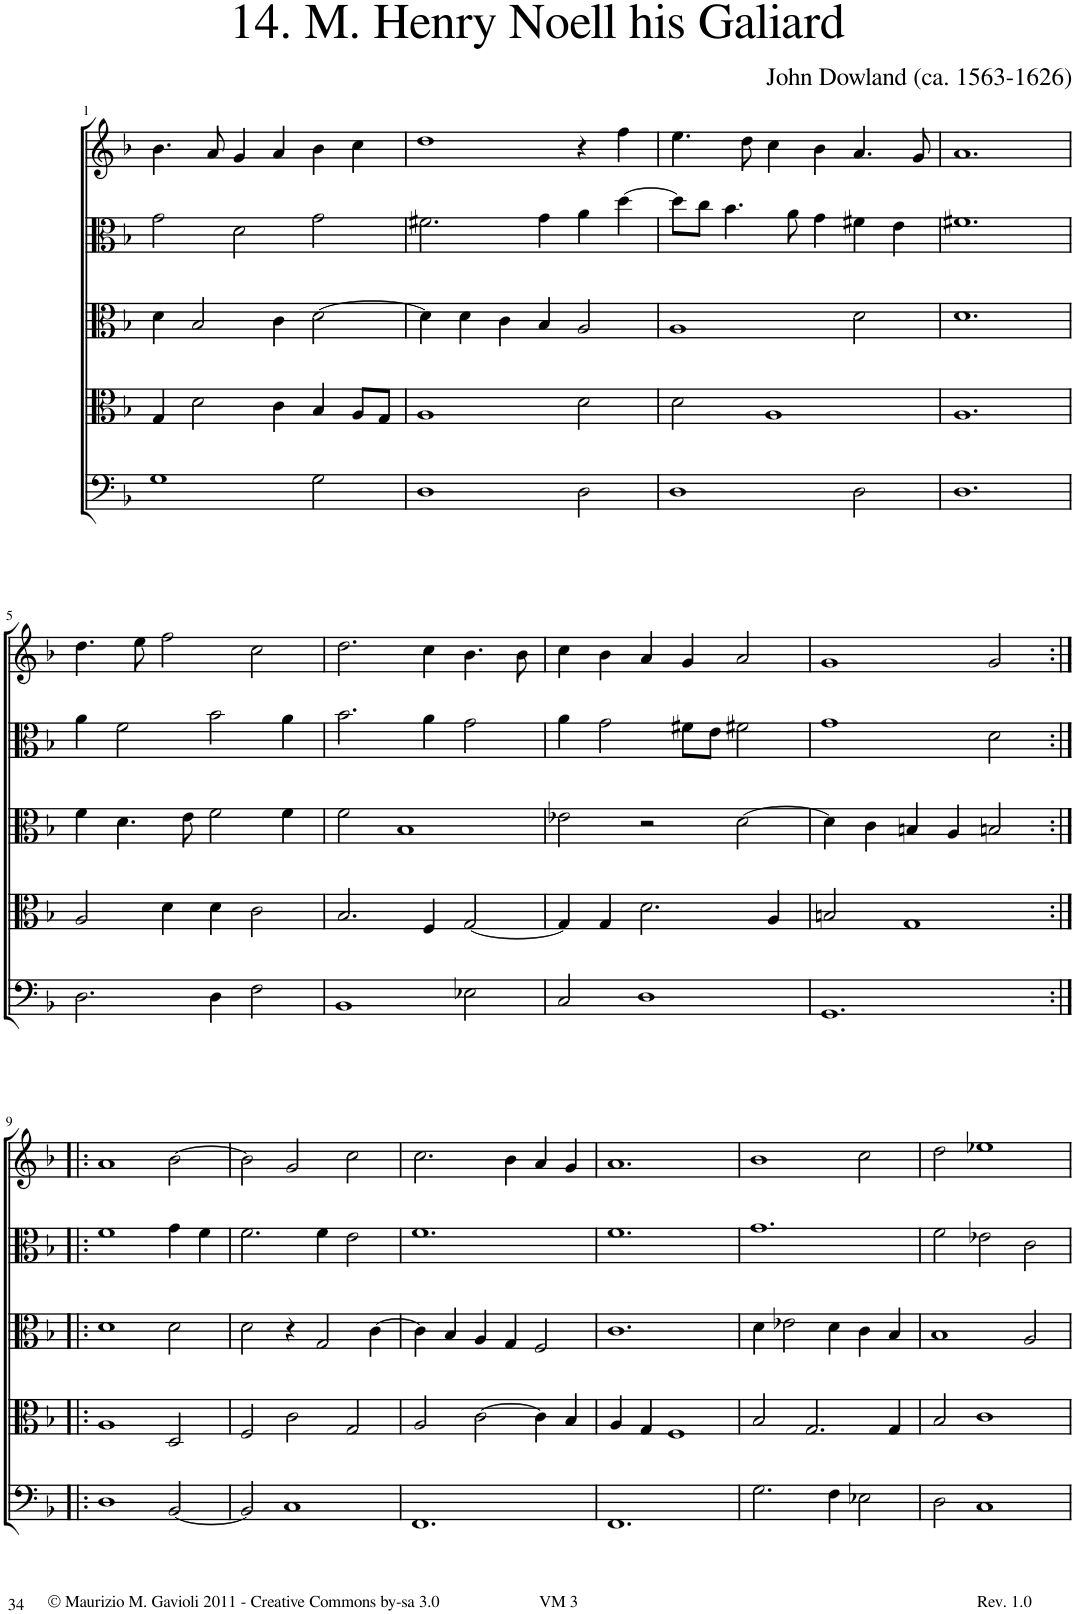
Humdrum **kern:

**kern	**kern	**kern	**kern	**kern
*part5	*part4	*part3	*part2	*part1
*staff5	*staff4	*staff3	*staff2	*staff1
*I"Trombone	*I"Trombone	*I"Trombone	*I"C Trumpet	*I"C Trumpet
*I'Trb	*I'Trb	*I'Trb	*I'Tpt	*I'Tpt
!!LO:PB:g=z
*clefF4	*clefC3	*clefC3	*clefC3	*clefG2
*k[b-]	*k[b-]	*k[b-]	*k[b-]	*k[b-]
*M3/2	*M3/2	*M3/2	*M3/2	*M3/2
=1!|:	=1!|:	=1!|:	=1!|:	=1!|:
1G	4G/	4d\	2g\	4.b-\
.	2d\	2B-/	.	.
.	.	.	.	8a/
.	.	.	2d\	4g/
.	4c\	4c\	.	4a/
2G\	4B-/	[2d\	2g\	4b-\
.	8A/L	.	.	4cc\
.	8G/J	.	.	.
=2	=2	=2	=2	=2
1D	1A	4d\]	2.f#X\	1dd
.	.	4d\	.	.
.	.	4c\	.	.
.	.	4B-/	4g\	.
2D\	2d\	2A/	4a\	4r
.	.	.	[4dd\	4ff\
=3	=3	=3	=3	=3
1D	2d\	1A	8dd\L]	4.ee\
.	.	.	8cc\J	.
.	.	.	4.b-\	.
.	.	.	.	8dd\
.	1A	.	.	4cc\
.	.	.	8a\	.
.	.	.	4g\	4b-\
2D\	.	2d\	4f#X\	4.a/
.	.	.	4e\	.
.	.	.	.	8g/
=4	=4	=4	=4	=4
1.D	1.A	1.d	1.f#X	1.a
!!LO:LB:g=z
=5	=5	=5	=5	=5
2.D\	2A/	4f\	4a\	4.dd\
.	.	4.d\	2f\	.
.	.	.	.	8ee\
.	4d\	.	.	2ff\
.	.	8e\	.	.
4D\	4d\	2f\	2b-\	.
2F\	2c\	.	.	2cc\
.	.	4f\	4a\	.
=6	=6	=6	=6	=6
1BB-	2.B-/	2f\	2.b-\	2.dd\
.	.	1B-	.	.
.	4F/	.	4a\	4cc\
2E-X\	[2G/	.	2g\	4.b-\
.	.	.	.	8b-\
=7	=7	=7	=7	=7
2C/	4G/]	2e-X\	4a\	4cc\
.	4G/	.	2g\	4b-\
1D	2.d\	2r	.	4a/
.	.	.	8f#X\L	4g/
.	.	.	8e\J	.
.	.	[2d\	2f#X\	2a/
.	4A/	.	.	.
=8	=8	=8	=8	=8
1.GG	2Bn/	4d\]	1g	1g
.	.	4c\	.	.
.	1G	4Bn/	.	.
.	.	4A/	.	.
.	.	2Bn/	2d\	2g/
!!LO:LB:g=z
=9:|!|:	=9:|!|:	=9:|!|:	=9:|!|:	=9:|!|:
1D	1A	1d	1f	1a
[2BB-/	2D/	2d\	4g\	[2b-\
.	.	.	4f\	.
=10	=10	=10	=10	=10
2BB-/]	2F/	2d\	2.f\	2b-\]
1C	2c\	4r	.	2g/
.	.	2G/	4f\	.
.	2G/	.	2e\	2cc\
.	.	[4c\	.	.
=11	=11	=11	=11	=11
1.FF	2A/	4c\]	1.f	2.cc\
.	.	4B-/	.	.
.	[2c\	4A/	.	.
.	.	4G/	.	4b-\
.	4c\]	2F/	.	4a/
.	4B-/	.	.	4g/
=12	=12	=12	=12	=12
1.FF	4A/	1.c	1.f	1.a
.	4G/	.	.	.
.	1F	.	.	.
=13	=13	=13	=13	=13
2.G\	2B-/	4d\	1.g	1b-
.	.	2e-X\	.	.
.	2.G/	.	.	.
4F\	.	4d\	.	.
2E-X\	.	4c\	.	2cc\
.	4G/	4B-/	.	.
=14	=14	=14	=14	=14
2D\	2B-/	1B-	2f\	2dd\
1C	1c	.	2e-X\	1ee-X
.	.	2A/	2c\	.
=	=	=	=	=
*-	*-	*-	*-	*-
